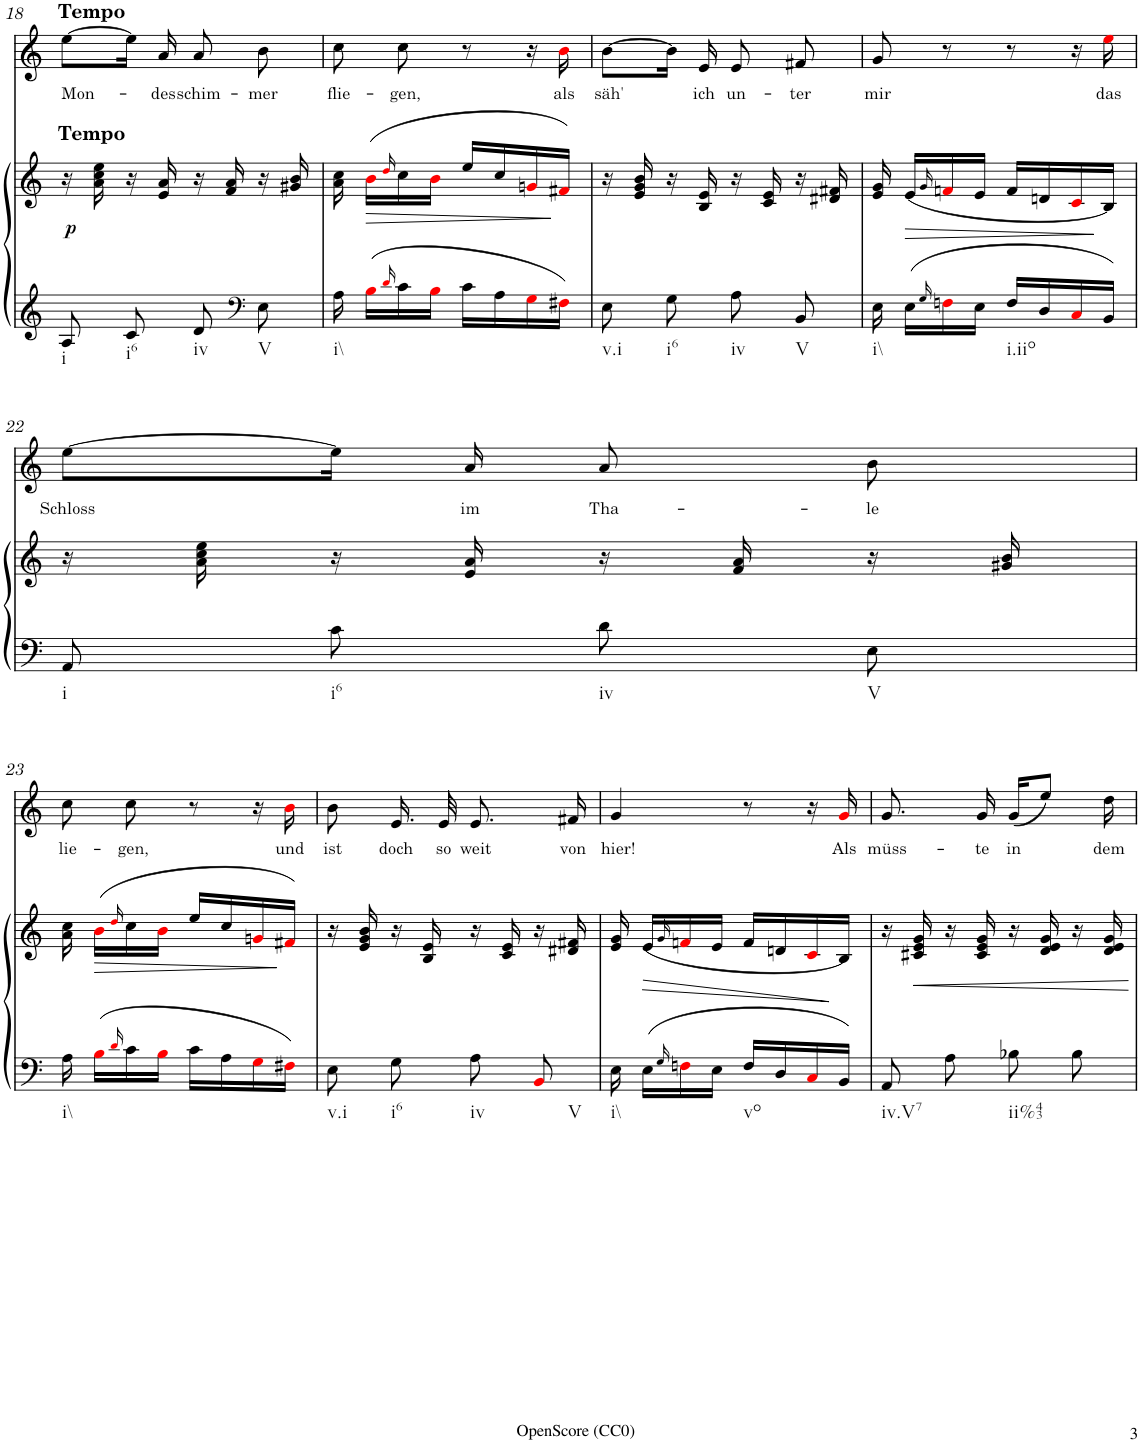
**kern	**kern	**dynam	**kern	**text
*part2	*part2	*part2	*part1	*part1
*staff3	*staff2	*staff2/3	*staff1	*staff1
*I"Piano	*	*	*I"Voice	*
*I'Pno	*	*	*	*
!!LO:PB:g=z
*clefG2	*clefG2	*	*clefG2	*
*k[]	*k[]	*	*k[]	*
*M2/4	*M2/4	*	*M2/4	*
=18	=18	=18	=18	=18
!	!	!	!LO:TX:b:B:t=Tempo	!
!	!	!	!LO:TX:a:B:t=Tempo	!
!LO:TX:b:t=i	!	!	!	!
!	!	!LO:DY:b	!	!LO:LY:b
8A/	16r	p	[8ee\L	Mon-
.	16a\ 16cc\ 16ee\	.	.	.
!LO:TX:b:t=i6	!	!	!	!
8c/	16r	.	16ee\Jk]	.
!	!	!	!	!LO:LY:b
.	16e/ 16a/	.	16a/	-des-
!LO:TX:b:t=iv	!	!	!	!
!	!	!	!	!LO:LY:b
8d/	16r	.	8a/	-schim-
.	16f/ 16a/	.	.	.
*clefF4	*	*	*	*
!LO:TX:b:t=V	!	!	!	!
!	!	!	!	!LO:LY:b
8E\	16r	.	8b\	-mer
.	16g#X/ 16b/	.	.	.
=19	=19	=19	=19	=19
!LO:TX:b:t=i\\	!	!	!	!
!	!	!	!	!LO:LY:b
16A\	16a\ 16cc\	.	8cc\	flie-
!	!	!LO:HP:b	!	!
16Bi\LL	(16bi\LL	>	.	.
16qdi/	16qddi/	.	.	.
!	!	!	!	!LO:LY:b
16c\	16cc\	.	8cc\	-gen,
16Bi\JJ	16bi\JJ	.	.	.
16c\LL	16ee/LL	.	8r	.
16A\	16cc/	.	.	.
16Gi\	16gni/	.	16r	.
!	!	!	!	!LO:LY:b
16F#Xi\JJ	16f#Xi/JJ)	]	16bi\	als
=20	=20	=20	=20	=20
!LO:TX:b:t=v.i	!	!	!	!
!	!	!	!	!LO:LY:b
8E\	16r	.	[8b\L	säh'
.	16e/ 16g/ 16b/	.	.	.
!LO:TX:b:t=i6	!	!	!	!
8G\	16r	.	16b\Jk]	.
!	!	!	!	!LO:LY:b
.	16B/ 16e/	.	16e/	ich
!LO:TX:b:t=iv	!	!	!	!
!	!	!	!	!LO:LY:b
8A\	16r	.	8e/	un-
.	16c/ 16e/	.	.	.
!LO:TX:b:t=V	!	!	!	!
!	!	!	!	!LO:LY:b
8BB/	16r	.	8f#X/	-ter
.	16d#X/ 16f#X/	.	.	.
=21	=21	=21	=21	=21
!LO:TX:b:t=i\\	!	!	!	!
!	!	!	!	!LO:LY:b
16E\	16e/ 16g/	.	8g/	mir
!	!	!LO:HP:b	!	!
16E\LL	(16e/LL	>	.	.
16qG/	16qg/	.	.	.
16Fni\	16fni/	.	8r	.
16E\JJ	16e/JJ	.	.	.
!LO:TX:b:t=i.iio	!	!	!	!
16F/LL	16f/LL	.	8r	.
16D/	16dn/	.	.	.
16Ci/	16ci/	.	16r	.
!	!	!	!	!LO:LY:b
16BB/JJ	16B/JJ)	]	16eei\	das
!!LO:LB:g=z
=22	=22	=22	=22	=22
!LO:TX:b:t=i	!	!	!	!
!	!	!	!	!LO:LY:b
8AA/	16r	.	[8ee\L	Schloss
.	16a\ 16cc\ 16ee\	.	.	.
!LO:TX:b:t=i6	!	!	!	!
8c\	16r	.	16ee\Jk]	.
!	!	!	!	!LO:LY:b
.	16e/ 16a/	.	16a/	im
!LO:TX:b:t=iv	!	!	!	!
!	!	!	!	!LO:LY:b
8d\	16r	.	8a/	Tha-
.	16f/ 16a/	.	.	.
!LO:TX:b:t=V	!	!	!	!
!	!	!	!	!LO:LY:b
8E\	16r	.	8b\	-le
.	16g#X/ 16b/	.	.	.
!!LO:LB:g=z
=23	=23	=23	=23	=23
!LO:TX:b:t=i\\	!	!	!	!
!	!	!	!	!LO:LY:b
16A\	16a\ 16cc\	.	8cc\	lie-
!	!	!LO:HP:b	!	!
16Bi\LL	(16bi\LL	>	.	.
16qdi/	16qddi/	.	.	.
!	!	!	!	!LO:LY:b
16c\	16cc\	.	8cc\	-gen,
16Bi\JJ	16bi\JJ	.	.	.
16c\LL	16ee/LL	.	8r	.
16A\	16cc/	.	.	.
16Gi\	16gni/	.	16r	.
!	!	!	!	!LO:LY:b
16F#Xi\JJ	16f#Xi/JJ)	]	16bi\	und
=24	=24	=24	=24	=24
!LO:TX:b:t=v.i	!	!	!	!
!	!	!	!	!LO:LY:b
8E\	16r	.	8b\	ist
.	16e/ 16g/ 16b/	.	.	.
!LO:TX:b:t=i6	!	!	!	!
!	!	!	!	!LO:LY:b
8G\	16r	.	16.e/	doch
.	16B/ 16e/	.	.	.
!	!	!	!	!LO:LY:b
.	.	.	32e/	so
!LO:TX:b:t=iv	!	!	!	!
!	!	!	!	!LO:LY:b
8A\	16r	.	8.e/	weit
.	16c/ 16e/	.	.	.
!LO:TX:b:t=V	!	!	!	!
8BBi/	16r	.	.	.
!	!	!	!	!LO:LY:b
.	16d#X/ 16f#X/	.	16f#X/	von
=25	=25	=25	=25	=25
!LO:TX:b:t=i\\	!	!	!	!
!	!	!	!	!LO:LY:b
16E\	16e/ 16g/	.	4g/	hier!
!	!	!LO:HP:b	!	!
16E\LL	(16e/LL	>	.	.
16qG/	16qg/	.	.	.
16Fni\	16fni/	.	.	.
16E\JJ	16e/JJ	.	.	.
!LO:TX:b:t=vo	!	!	!	!
16F/LL	16f/LL	.	8r	.
16D/	16dn/	.	.	.
16Ci/	16ci/	.	16r	.
!	!	!	!	!LO:LY:b
16BB/JJ	16B/JJ)	]	16gi/	Als
=26	=26	=26	=26	=26
!LO:TX:b:t=iv.V7	!	!	!	!
!	!	!	!	!LO:LY:b
8AA/	16r	.	8.g/	müss-
!	!	!LO:HP:b	!	!
.	16c#X/ 16e/ 16g/	<	.	.
8A\	16r	.	.	.
!	!	!	!	!LO:LY:b
.	16c#/ 16e/ 16g/	.	16g/	-te
!LO:TX:b:t=ii%43	!	!	!	!
!	!	!	!	!LO:LY:b
8B-X\	16r	.	(16g/KL	in
.	16d/ 16e/ 16g/	.	8ee/J)	.
8B-\	16r	.	.	.
!	!	!	!	!LO:LY:b
.	16d/ 16e/ 16g/	.	16dd\	dem
.	.	[	.	.
=	=	=	=	=
*-	*-	*-	*-	*-
